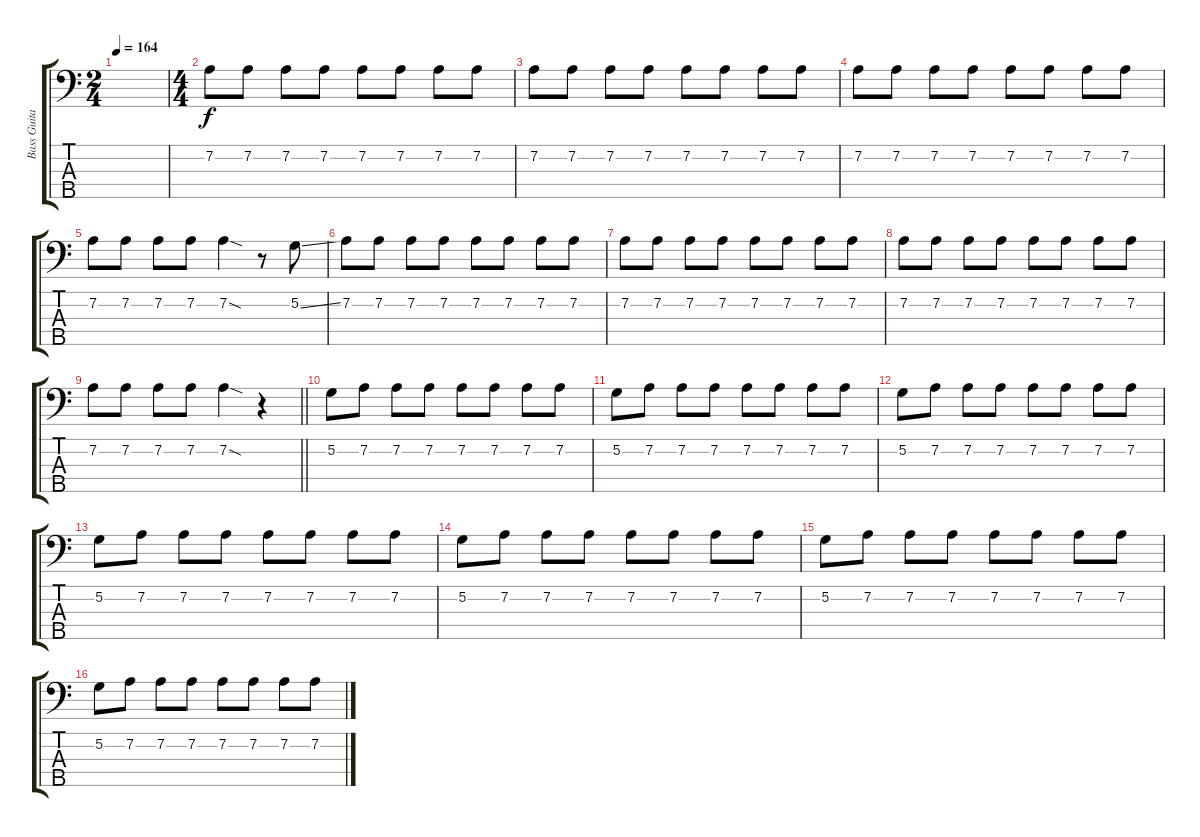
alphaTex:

\track ("Bass Guitar" "Bass Guita") {instrument electricbassfinger}
\staff {score tabs}
\tuning (G2 D2 A1 E1 B0) {hide}
\ts (2 4)
\tempo 164
\clef f4
\ks c
|
\ts (4 4)
7.2.8 7.2.8 7.2.8 7.2.8 7.2.8 7.2.8 7.2.8 7.2.8 |
7.2.8 7.2.8 7.2.8 7.2.8 7.2.8 7.2.8 7.2.8 7.2.8 |
7.2.8 7.2.8 7.2.8 7.2.8 7.2.8 7.2.8 7.2.8 7.2.8 |
7.2.8 7.2.8 7.2.8 7.2.8 7.2{sod}.4 r.8 5.2{ss}.8 |
7.2.8 7.2.8 7.2.8 7.2.8 7.2.8 7.2.8 7.2.8 7.2.8 |
7.2.8 7.2.8 7.2.8 7.2.8 7.2.8 7.2.8 7.2.8 7.2.8 |
7.2.8 7.2.8 7.2.8 7.2.8 7.2.8 7.2.8 7.2.8 7.2.8 |
\barLineRight lightlight
7.2.8 7.2.8 7.2.8 7.2.8 7.2{sod}.4 r.4 |
5.2.8 7.2.8 7.2.8 7.2.8 7.2.8 7.2.8 7.2.8 7.2.8 |
5.2.8 7.2.8 7.2.8 7.2.8 7.2.8 7.2.8 7.2.8 7.2.8 |
5.2.8 7.2.8 7.2.8 7.2.8 7.2.8 7.2.8 7.2.8 7.2.8 |
5.2.8 7.2.8 7.2.8 7.2.8 7.2.8 7.2.8 7.2.8 7.2.8 |
5.2.8 7.2.8 7.2.8 7.2.8 7.2.8 7.2.8 7.2.8 7.2.8 |
5.2.8 7.2.8 7.2.8 7.2.8 7.2.8 7.2.8 7.2.8 7.2.8 |
5.2.8 7.2.8 7.2.8 7.2.8 7.2.8 7.2.8 7.2.8 7.2.8
